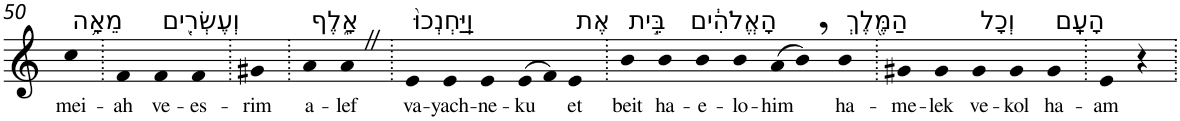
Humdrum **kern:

**kern	**text
*part1	*part1
*staff1	*staff1
*I"Piano	*
*I'Pno	*
!!LO:PB:g=z
*clefG2	*
*k[]	*
=50	=50
!LO:TX:a:t=מֵאָ֥ה	!
!	!LO:LY:b
4cc	mei-
=51.	=51.
!	!LO:LY:b
4f	-ah
!LO:TX:a:t=וְעֶשְׂרִ֖ים	!
!	!LO:LY:b
4f	ve-
!	!LO:LY:b
4f	-es-
=52.	=52.
!	!LO:LY:b
4g#X	-rim
=53.	=53.
!LO:TX:a:t=אָ֑לֶף	!
!	!LO:LY:b
4a	a-
!	!LO:LY:b
4aZ	-lef
=54.	=54.
!LO:TX:a:t=וַֽיַּחְנְכוּ֙	!
!	!LO:LY:b
4e	va-
!	!LO:LY:b
4e	-yach-
!	!LO:LY:b
4e	-ne-
!	!LO:LY:b
(>8e	-ku
8f)	.
!LO:TX:a:t=אֶת	!
!	!LO:LY:b
4e	et
=55.	=55.
!LO:TX:a:t=בֵּ֣ית	!
!	!LO:LY:b
4b	beit
!LO:TX:a:t=הָאֱלֹהִ֔ים	!
!	!LO:LY:b
4b	ha-
!	!LO:LY:b
4b	-e-
!	!LO:LY:b
4b	-lo-
!	!LO:LY:b
(>8a	-him
8b,)	.
!LO:TX:a:t=הַמֶּ֖לֶךְ	!
!	!LO:LY:b
4b	ha-
=56.	=56.
!	!LO:LY:b
4g#X	-me-
!	!LO:LY:b
4g#	-lek
!LO:TX:a:t=וְכָל	!
!	!LO:LY:b
4g#	ve-
!	!LO:LY:b
4g#	-kol
!LO:TX:a:t=הָעָֽם	!
!	!LO:LY:b
4g#	ha-
=57.	=57.
!	!LO:LY:b
4e	-am
4r	.
=.	=.
*-	*-
